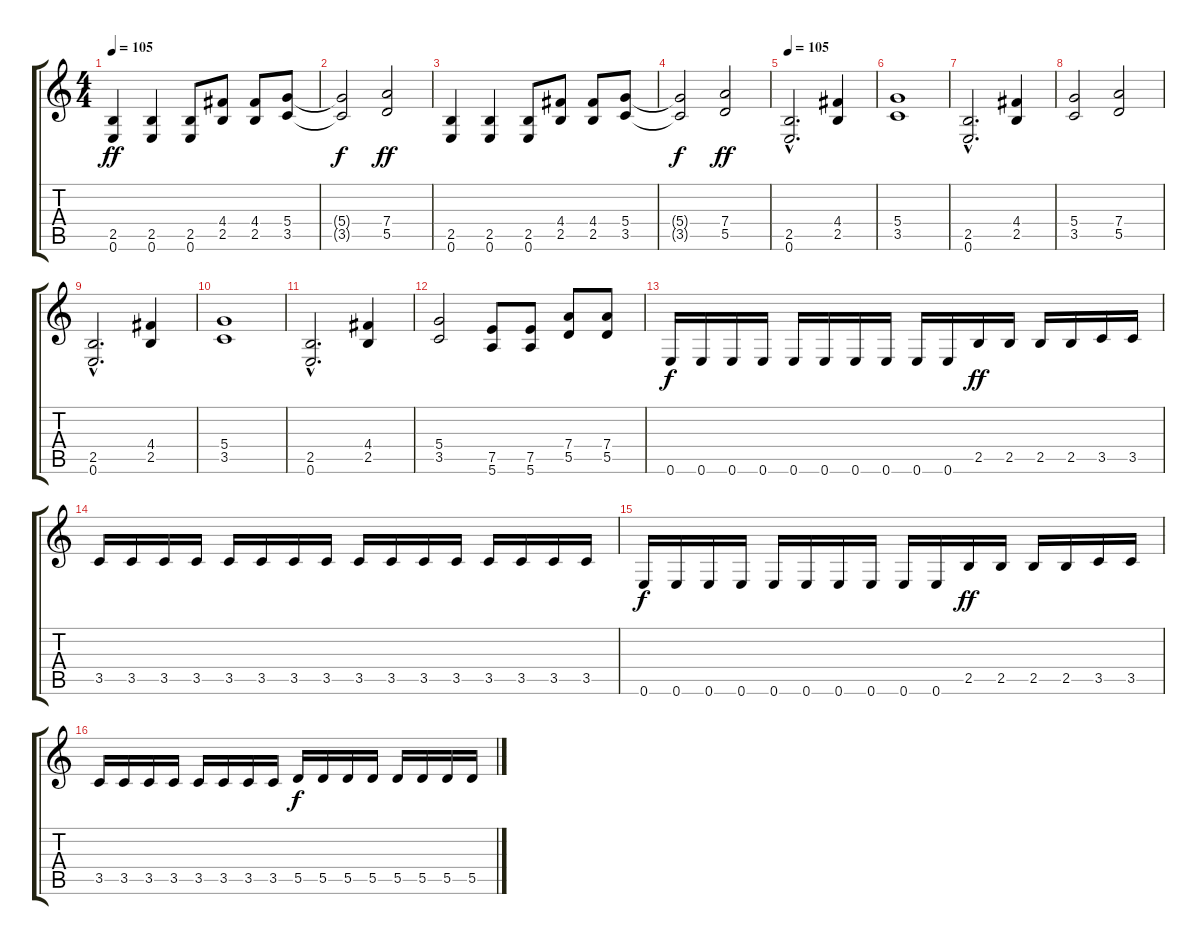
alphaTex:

\track "" {instrument overdrivenguitar}
\staff {score tabs}
\tuning (E4 B3 G3 D3 A2 E2) {hide}
\ts (4 4)
\tempo 105
\clef g2
\ks c
(2.5 0.6).4{dy ff} (2.5 0.6).4 (2.5 0.6).8 (4.4 2.5).8 (4.4 2.5).8 (5.4 3.5).8 |
(5.4{t} 3.5{t}).2{dy f} (7.4 5.5).2{dy ff} |
(2.5 0.6).4 (2.5 0.6).4 (2.5 0.6).8 (4.4 2.5).8 (4.4 2.5).8 (5.4 3.5).8 |
(5.4{t} 3.5{t}).2{dy f} (7.4 5.5).2{dy ff} |
\tempo 105
(2.5{hac} 0.6{hac}).2{d} (4.4 2.5).4 |
(5.4 3.5).1 |
(2.5{hac} 0.6{hac}).2{d} (4.4 2.5).4 |
(5.4 3.5).2 (7.4 5.5).2 |
(2.5{hac} 0.6{hac}).2{d} (4.4 2.5).4 |
(5.4 3.5).1 |
(2.5{hac} 0.6{hac}).2{d} (4.4 2.5).4 |
(5.4 3.5).2 (7.5 5.6).8 (7.5 5.6).8 (7.4 5.5).8 (7.4 5.5).8 |
0.6.16{dy f} 0.6.16 0.6.16 0.6.16 0.6.16 0.6.16 0.6.16 0.6.16 0.6.16 0.6.16 2.5.16{dy ff} 2.5.16 2.5.16 2.5.16 3.5.16 3.5.16 |
3.5.16 3.5.16 3.5.16 3.5.16 3.5.16 3.5.16 3.5.16 3.5.16 3.5.16 3.5.16 3.5.16 3.5.16 3.5.16 3.5.16 3.5.16 3.5.16 |
0.6.16{dy f} 0.6.16 0.6.16 0.6.16 0.6.16 0.6.16 0.6.16 0.6.16 0.6.16 0.6.16 2.5.16{dy ff} 2.5.16 2.5.16 2.5.16 3.5.16 3.5.16 |
3.5.16 3.5.16 3.5.16 3.5.16 3.5.16 3.5.16 3.5.16 3.5.16 5.5.16{dy f} 5.5.16 5.5.16 5.5.16 5.5.16 5.5.16 5.5.16 5.5.16
